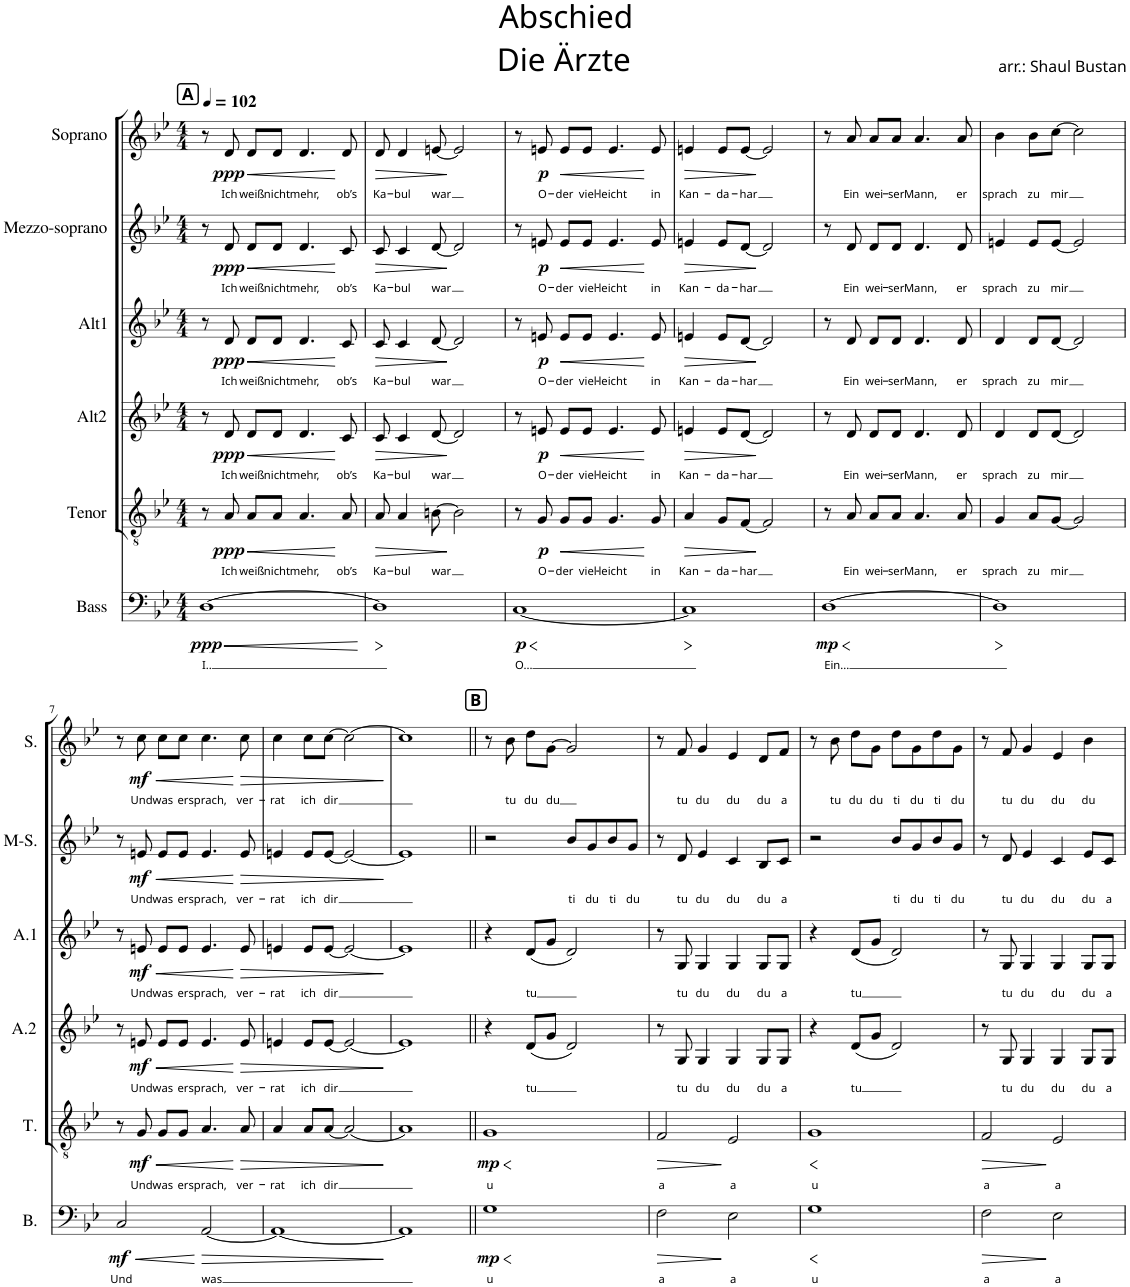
**kern	**text	**dynam	**kern	**text	**dynam	**kern	**text	**dynam	**kern	**text	**dynam	**kern	**text	**dynam	**kern	**text	**dynam
*part6	*part6	*part6	*part5	*part5	*part5	*part4	*part4	*part4	*part3	*part3	*part3	*part2	*part2	*part2	*part1	*part1	*part1
*staff6	*staff6	*staff6	*staff5	*staff5	*staff5	*staff4	*staff4	*staff4	*staff3	*staff3	*staff3	*staff2	*staff2	*staff2	*staff1	*staff1	*staff1
*I"Bass	*	*	*I"Tenor	*	*	*I"Alt2	*	*	*I"Alt1	*	*	*I"Mezzo-soprano	*	*	*I"Soprano	*	*
*I'B.	*	*	*I'T.	*	*	*I'A.2	*	*	*I'A.1	*	*	*I'M-S.	*	*	*I'S.	*	*
*clefF4	*	*	*clefGv2	*	*	*clefG2	*	*	*clefG2	*	*	*clefG2	*	*	*clefG2	*	*
*	*	*	*Trd7c12	*	*	*	*	*	*	*	*	*	*	*	*	*	*
*k[b-e-]	*	*	*k[b-e-]	*	*	*k[b-e-]	*	*	*k[b-e-]	*	*	*k[b-e-]	*	*	*k[b-e-]	*	*
*g:	*	*	*g:	*	*	*g:	*	*	*g:	*	*	*g:	*	*	*g:	*	*
*M4/4	*	*	*M4/4	*	*	*M4/4	*	*	*M4/4	*	*	*M4/4	*	*	*M4/4	*	*
*MM102	*	*	*MM102	*	*	*MM102	*	*	*MM102	*	*	*MM102	*	*	*MM102	*	*
!!LO:REH:place=s1:a:B:cj:fs=11.6929:t=A
=1	=1	=1	=1	=1	=1	=1	=1	=1	=1	=1	=1	=1	=1	=1	=1	=1	=1
!	!LO:LY:b	!LO:HP:b	!	!	!	!	!	!	!	!	!	!	!	!	!	!	!
!	!	!LO:DY:n=1:b	!	!	!	!	!	!	!	!	!	!	!	!	!	!	!
[1D	I..	< ppp	8r	.	.	8r	.	.	8r	.	.	8r	.	.	8r	.	.
!	!	!	!	!LO:LY:b	!LO:DY:b	!	!LO:LY:b	!LO:DY:b	!	!LO:LY:b	!LO:DY:b	!	!LO:LY:b	!LO:DY:b	!	!LO:LY:b	!LO:DY:b
.	.	.	8A/	Ich	ppp	8d/	Ich	ppp	8d/	Ich	ppp	8d/	Ich	ppp	8d/	Ich	ppp
!	!	!	!	!LO:LY:b	!LO:HP:b	!	!LO:LY:b	!LO:HP:b	!	!LO:LY:b	!LO:HP:b	!	!LO:LY:b	!LO:HP:b	!	!LO:LY:b	!LO:HP:b
.	.	.	8A/L	weiß	<	8d/L	weiß	<	8d/L	weiß	<	8d/L	weiß	<	8d/L	weiß	<
!	!	!	!	!LO:LY:b	!	!	!LO:LY:b	!	!	!LO:LY:b	!	!	!LO:LY:b	!	!	!LO:LY:b	!
.	.	.	8A/J	nicht	.	8d/J	nicht	.	8d/J	nicht	.	8d/J	nicht	.	8d/J	nicht	.
!	!	!	!	!LO:LY:b	!	!	!LO:LY:b	!	!	!LO:LY:b	!	!	!LO:LY:b	!	!	!LO:LY:b	!
.	.	.	4.A/	mehr,	.	4.d/	mehr,	.	4.d/	mehr,	.	4.d/	mehr,	.	4.d/	mehr,	.
!	!	!	!	!LO:LY:b	!	!	!LO:LY:b	!	!	!LO:LY:b	!	!	!LO:LY:b	!	!	!LO:LY:b	!
.	.	.	8A/	ob’s	.	8c/	ob’s	.	8c/	ob’s	.	8c/	ob’s	.	8d/	ob’s	[
.	.	[	.	.	.	.	.	.	.	.	.	.	.	.	.	.	.
=2	=2	=2	=2	=2	=2	=2	=2	=2	=2	=2	=2	=2	=2	=2	=2	=2	=2
!	!	!LO:HP:b	!	!LO:LY:b	!LO:HP:b	!	!LO:LY:b	!LO:HP:b	!	!LO:LY:b	!LO:HP:b	!	!LO:LY:b	!LO:HP:b	!	!LO:LY:b	!LO:HP:b
1D]	.	>	8A/	Ka-	>	8c/	Ka-	>	8c/	Ka-	>	8c/	Ka-	>	8d/	Ka-	>
!	!	!	!	!LO:LY:b	!	!	!LO:LY:b	!	!	!LO:LY:b	!	!	!LO:LY:b	!	!	!LO:LY:b	!
.	.	.	4A/	-bul	.	4c/	-bul	.	4c/	-bul	.	4c/	-bul	.	4d/	-bul	.
!	!	!	!	!LO:LY:b	!	!	!LO:LY:b	!	!	!LO:LY:b	!	!	!LO:LY:b	!	!	!LO:LY:b	!
.	.	.	[8Bn\	war	.	[8d/	war	.	[8d/	war	.	[8d/	war	.	[8en/	war	.
.	.	.	2B\]	.	[	2d/]	.	[	2d/]	.	[	2d/]	.	[	2e/]	.	]
.	.	]	.	.	.	.	.	.	.	.	.	.	.	.	.	.	.
=3	=3	=3	=3	=3	=3	=3	=3	=3	=3	=3	=3	=3	=3	=3	=3	=3	=3
!	!LO:LY:b	!LO:HP:b	!	!	!	!	!	!	!	!	!	!	!	!	!	!	!
!	!	!LO:DY:n=1:b	!	!	!	!	!	!	!	!	!	!	!	!	!	!	!
[1C	O...	< p	8r	.	.	8r	.	.	8r	.	.	8r	.	.	8r	.	.
!	!	!	!	!LO:LY:b	!LO:DY:b	!	!LO:LY:b	!LO:DY:b	!	!LO:LY:b	!LO:DY:b	!	!LO:LY:b	!LO:DY:b	!	!LO:LY:b	!LO:DY:b
.	.	.	8G/	O-	p	8en/	O-	p	8en/	O-	p	8en/	O-	p	8en/	O-	p
!	!	!	!	!LO:LY:b	!LO:HP:b	!	!LO:LY:b	!LO:HP:b	!	!LO:LY:b	!LO:HP:b	!	!LO:LY:b	!LO:HP:b	!	!LO:LY:b	!LO:HP:b
.	.	.	8G/L	-der	<	8e/L	-der	<	8e/L	-der	<	8e/L	-der	<	8e/L	-der	<
!	!	!	!	!LO:LY:b	!	!	!LO:LY:b	!	!	!LO:LY:b	!	!	!LO:LY:b	!	!	!LO:LY:b	!
.	.	.	8G/J	viel-	.	8e/J	viel-	.	8e/J	viel-	.	8e/J	viel-	.	8e/J	viel-	.
!	!	!	!	!LO:LY:b	!	!	!LO:LY:b	!	!	!LO:LY:b	!	!	!LO:LY:b	!	!	!LO:LY:b	!
.	.	.	4.G/	-leicht	.	4.e/	-leicht	.	4.e/	-leicht	.	4.e/	-leicht	.	4.e/	-leicht	.
!	!	!	!	!LO:LY:b	!	!	!LO:LY:b	!	!	!LO:LY:b	!	!	!LO:LY:b	!	!	!LO:LY:b	!
.	.	.	8G/	in	]	8e/	in	]	8e/	in	]	8e/	in	]	8e/	in	[
.	.	[	.	.	.	.	.	.	.	.	.	.	.	.	.	.	.
=4	=4	=4	=4	=4	=4	=4	=4	=4	=4	=4	=4	=4	=4	=4	=4	=4	=4
!	!	!LO:HP:b	!	!LO:LY:b	!LO:HP:b	!	!LO:LY:b	!LO:HP:b	!	!LO:LY:b	!LO:HP:b	!	!LO:LY:b	!LO:HP:b	!	!LO:LY:b	!LO:HP:b
1C]	.	>	4A/	Kan-	>	4en/	Kan-	>	4en/	Kan-	>	4en/	Kan-	>	4en/	Kan-	>
!	!	!	!	!LO:LY:b	!	!	!LO:LY:b	!	!	!LO:LY:b	!	!	!LO:LY:b	!	!	!LO:LY:b	!
.	.	.	8G/L	-da-	.	8e/L	-da-	.	8e/L	-da-	.	8e/L	-da-	.	8e/L	-da-	.
!	!	!	!	!LO:LY:b	!	!	!LO:LY:b	!	!	!LO:LY:b	!	!	!LO:LY:b	!	!	!LO:LY:b	!
.	.	.	[8F/J	-har	.	[8d/J	-har	.	[8d/J	-har	.	[8d/J	-har	.	[8e/J	-har	.
.	.	.	2F/]	.	[	2d/]	.	[	2d/]	.	[	2d/]	.	[	2e/]	.	]
.	.	]	.	.	.	.	.	.	.	.	.	.	.	.	.	.	.
=5	=5	=5	=5	=5	=5	=5	=5	=5	=5	=5	=5	=5	=5	=5	=5	=5	=5
!	!LO:LY:b	!LO:HP:b	!	!	!	!	!	!	!	!	!	!	!	!	!	!	!
!	!	!LO:DY:n=1:b	!	!	!	!	!	!	!	!	!	!	!	!	!	!	!
[1D	Ein...	< mp	8r	.	.	8r	.	.	8r	.	.	8r	.	.	8r	.	.
!	!	!	!	!LO:LY:b	!	!	!LO:LY:b	!	!	!LO:LY:b	!	!	!LO:LY:b	!	!	!LO:LY:b	!
.	.	.	8A/	Ein	.	8d/	Ein	.	8d/	Ein	.	8d/	Ein	.	8a/	Ein	.
!	!	!	!	!LO:LY:b	!	!	!LO:LY:b	!	!	!LO:LY:b	!	!	!LO:LY:b	!	!	!LO:LY:b	!
.	.	.	8A/L	wei-	.	8d/L	wei-	.	8d/L	wei-	.	8d/L	wei-	.	8a/L	wei-	.
!	!	!	!	!LO:LY:b	!	!	!LO:LY:b	!	!	!LO:LY:b	!	!	!LO:LY:b	!	!	!LO:LY:b	!
.	.	.	8A/J	-ser	.	8d/J	-ser	.	8d/J	-ser	.	8d/J	-ser	.	8a/J	-ser	.
!	!	!	!	!LO:LY:b	!	!	!LO:LY:b	!	!	!LO:LY:b	!	!	!LO:LY:b	!	!	!LO:LY:b	!
.	.	.	4.A/	Mann,	.	4.d/	Mann,	.	4.d/	Mann,	.	4.d/	Mann,	.	4.a/	Mann,	.
!	!	!	!	!LO:LY:b	!	!	!LO:LY:b	!	!	!LO:LY:b	!	!	!LO:LY:b	!	!	!LO:LY:b	!
.	.	.	8A/	er	.	8d/	er	.	8d/	er	.	8d/	er	.	8a/	er	.
.	.	[	.	.	.	.	.	.	.	.	.	.	.	.	.	.	.
=6	=6	=6	=6	=6	=6	=6	=6	=6	=6	=6	=6	=6	=6	=6	=6	=6	=6
!	!	!LO:HP:b	!	!LO:LY:b	!	!	!LO:LY:b	!	!	!LO:LY:b	!	!	!LO:LY:b	!	!	!LO:LY:b	!
1D]	.	>	4G/	sprach	.	4d/	sprach	.	4d/	sprach	.	4en/	sprach	.	4b-\	sprach	.
!	!	!	!	!LO:LY:b	!	!	!LO:LY:b	!	!	!LO:LY:b	!	!	!LO:LY:b	!	!	!LO:LY:b	!
.	.	.	8A/L	zu	.	8d/L	zu	.	8d/L	zu	.	8e/L	zu	.	8b-\L	zu	.
!	!	!	!	!LO:LY:b	!	!	!LO:LY:b	!	!	!LO:LY:b	!	!	!LO:LY:b	!	!	!LO:LY:b	!
.	.	.	[8G/J	mir	.	[8d/J	mir	.	[8d/J	mir	.	[8e/J	mir	.	[8cc\J	mir	.
.	.	.	2G/]	.	.	2d/]	.	.	2d/]	.	.	2e/]	.	.	2cc\]	.	.
!!LO:LB:g=z
=7	=7	=7	=7	=7	=7	=7	=7	=7	=7	=7	=7	=7	=7	=7	=7	=7	=7
!	!LO:LY:b	!LO:HP:b	!	!	!	!	!	!	!	!	!	!	!	!	!	!	!
!	!	!LO:DY:n=1:b	!	!	!	!	!	!	!	!	!	!	!	!	!	!	!
2C/	Und	< mf	8r	.	.	8r	.	.	8r	.	.	8r	.	.	8r	.	.
!	!	!	!	!LO:LY:b	!LO:HP:b	!	!LO:LY:b	!LO:HP:b	!	!LO:LY:b	!LO:HP:b	!	!LO:LY:b	!LO:HP:b	!	!LO:LY:b	!LO:HP:b
!	!	!	!	!	!LO:DY:n=1:b	!	!	!LO:DY:n=1:b	!	!	!LO:DY:n=1:b	!	!	!LO:DY:n=1:b	!	!	!LO:DY:n=1:b
.	.	.	8G/	Und	< mf	8en/	Und	< mf	8en/	Und	< mf	8en/	Und	< mf	8cc\	Und	< mf
!	!	!	!	!LO:LY:b	!	!	!LO:LY:b	!	!	!LO:LY:b	!	!	!LO:LY:b	!	!	!LO:LY:b	!
.	.	.	8G/L	was	.	8e/L	was	.	8e/L	was	.	8e/L	was	.	8cc\L	was	.
!	!	!	!	!LO:LY:b	!	!	!LO:LY:b	!	!	!LO:LY:b	!	!	!LO:LY:b	!	!	!LO:LY:b	!
.	.	.	8G/J	er	.	8e/J	er	.	8e/J	er	.	8e/J	er	.	8cc\J	er	.
!	!LO:LY:b	!LO:HP:n=1:b	!	!LO:LY:b	!	!	!LO:LY:b	!	!	!LO:LY:b	!	!	!LO:LY:b	!	!	!LO:LY:b	!
[2AA/	was	] >	4.A/	sprach,	.	4.e/	sprach,	.	4.e/	sprach,	.	4.e/	sprach,	.	4.cc\	sprach,	.
!	!	!	!	!LO:LY:b	!LO:HP:n=1:b	!	!LO:LY:b	!	!	!LO:LY:b	!	!	!LO:LY:b	!	!	!LO:LY:b	!LO:HP:n=1:b
.	.	.	8A/	ver-	] >	8e/	ver-	]	8e/	ver-	]	8e/	ver-	]	8cc\	ver-	[ >
=8	=8	=8	=8	=8	=8	=8	=8	=8	=8	=8	=8	=8	=8	=8	=8	=8	=8
!	!	!	!	!LO:LY:b	!	!	!LO:LY:b	!	!	!LO:LY:b	!	!	!LO:LY:b	!	!	!LO:LY:b	!
1AA_	.	.	4A/	-rat	.	4en/	-rat	.	4en/	-rat	.	4en/	-rat	.	4cc\	-rat	.
!	!	!	!	!LO:LY:b	!	!	!LO:LY:b	!	!	!LO:LY:b	!	!	!LO:LY:b	!	!	!LO:LY:b	!
.	.	.	8A/L	ich	.	8e/L	ich	.	8e/L	ich	.	8e/L	ich	.	8cc\L	ich	.
!	!	!	!	!LO:LY:b	!	!	!LO:LY:b	!	!	!LO:LY:b	!	!	!LO:LY:b	!	!	!LO:LY:b	!
.	.	.	[8A/J	dir	.	[8e/J	dir	.	[8e/J	dir	.	[8e/J	dir	.	[8cc\J	dir	.
.	.	.	2A/_	.	.	2e/_	.	.	2e/_	.	.	2e/_	.	.	2cc\_	.	.
.	.	[	.	.	[	.	.	[	.	.	[	.	.	[	.	.	]
=9	=9	=9	=9	=9	=9	=9	=9	=9	=9	=9	=9	=9	=9	=9	=9	=9	=9
1AA]	.	.	1A]	.	.	1e]	.	.	1e]	.	.	1e]	.	.	1cc]	.	.
.	.	]	.	.	]	.	.	.	.	.	.	.	.	.	.	.	.
!!LO:REH:place=s1:a:B:cj:fs=11.6929:t=B
=10||	=10||	=10||	=10||	=10||	=10||	=10||	=10||	=10||	=10||	=10||	=10||	=10||	=10||	=10||	=10||	=10||	=10||
!	!LO:LY:b	!LO:HP:b	!	!LO:LY:b	!LO:HP:b	!	!	!	!	!	!	!	!	!	!	!	!
!	!	!LO:DY:n=1:b	!	!	!LO:DY:n=1:b	!	!	!	!	!	!	!	!	!	!	!	!
1G	u	< mp	1G	u	< mp	4r	.	.	4r	.	.	2r	.	.	8r	.	.
!	!	!	!	!	!	!	!	!	!	!	!	!	!	!	!	!LO:LY:b	!
.	.	.	.	.	.	.	.	.	.	.	.	.	.	.	8b-\	tu	.
!	!	!	!	!	!	!	!LO:LY:b	!	!	!LO:LY:b	!	!	!	!	!	!LO:LY:b	!
.	.	.	.	.	.	(8d/L	tu	.	(8d/L	tu	.	.	.	.	8dd\L	du	.
!	!	!	!	!	!	!	!	!	!	!	!	!	!	!	!	!LO:LY:b	!
.	.	.	.	.	.	8g/J	.	.	8g/J	.	.	.	.	.	[8g\J	du	.
!	!	!	!	!	!	!	!	!	!	!	!	!	!LO:LY:b	!	!	!	!
.	.	.	.	.	.	2d/)	.	.	2d/)	.	.	8b-/L	ti	.	2g/]	.	.
!	!	!	!	!	!	!	!	!	!	!	!	!	!LO:LY:b	!	!	!	!
.	.	.	.	.	.	.	.	.	.	.	.	8g/	du	.	.	.	.
!	!	!	!	!	!	!	!	!	!	!	!	!	!LO:LY:b	!	!	!	!
.	.	.	.	.	.	.	.	.	.	.	.	8b-/	ti	.	.	.	.
!	!	!	!	!	!	!	!	!	!	!	!	!	!LO:LY:b	!	!	!	!
.	.	.	.	.	.	.	.	.	.	.	.	8g/J	du	.	.	.	.
=11	=11	=11	=11	=11	=11	=11	=11	=11	=11	=11	=11	=11	=11	=11	=11	=11	=11
!	!LO:LY:b	!LO:HP:b	!	!LO:LY:b	!LO:HP:b	!	!	!	!	!	!	!	!	!	!	!	!
2F\	a	>	2F/	a	>	8r	.	.	8r	.	.	8r	.	.	8r	.	.
!	!	!	!	!	!	!	!LO:LY:b	!	!	!LO:LY:b	!	!	!LO:LY:b	!	!	!LO:LY:b	!
.	.	.	.	.	.	8G/	tu	.	8G/	tu	.	8d/	tu	.	8f/	tu	.
!	!	!	!	!	!	!	!LO:LY:b	!	!	!LO:LY:b	!	!	!LO:LY:b	!	!	!LO:LY:b	!
.	.	.	.	.	.	4G/	du	.	4G/	du	.	4e-/	du	.	4g/	du	.
!	!LO:LY:b	!	!	!LO:LY:b	!	!	!LO:LY:b	!	!	!LO:LY:b	!	!	!LO:LY:b	!	!	!LO:LY:b	!
2E-\	a	[	2E-/	a	[	4G/	du	.	4G/	du	.	4c/	du	.	4e-/	du	.
!	!	!	!	!	!	!	!LO:LY:b	!	!	!LO:LY:b	!	!	!LO:LY:b	!	!	!LO:LY:b	!
.	.	.	.	.	.	8G/L	du	.	8G/L	du	.	8B-/L	du	.	8d/L	du	.
!	!	!	!	!	!	!	!LO:LY:b	!	!	!LO:LY:b	!	!	!LO:LY:b	!	!	!LO:LY:b	!
.	.	.	.	.	.	8G/J	a	.	8G/J	a	.	8c/J	a	.	8f/J	a	.
.	.	]	.	.	]	.	.	.	.	.	.	.	.	.	.	.	.
=12	=12	=12	=12	=12	=12	=12	=12	=12	=12	=12	=12	=12	=12	=12	=12	=12	=12
!	!LO:LY:b	!LO:HP:b	!	!LO:LY:b	!LO:HP:b	!	!	!	!	!	!	!	!	!	!	!	!
1G	u	<	1G	u	<	4r	.	.	4r	.	.	2r	.	.	8r	.	.
!	!	!	!	!	!	!	!	!	!	!	!	!	!	!	!	!LO:LY:b	!
.	.	.	.	.	.	.	.	.	.	.	.	.	.	.	8b-\	tu	.
!	!	!	!	!	!	!	!LO:LY:b	!	!	!LO:LY:b	!	!	!	!	!	!LO:LY:b	!
.	.	.	.	.	.	(8d/L	tu	.	(8d/L	tu	.	.	.	.	8dd\L	du	.
!	!	!	!	!	!	!	!	!	!	!	!	!	!	!	!	!LO:LY:b	!
.	.	.	.	.	.	8g/J	.	.	8g/J	.	.	.	.	.	8g\J	du	.
!	!	!	!	!	!	!	!	!	!	!	!	!	!LO:LY:b	!	!	!LO:LY:b	!
.	.	.	.	.	.	2d/)	.	.	2d/)	.	.	8b-/L	ti	.	8dd\L	ti	.
!	!	!	!	!	!	!	!	!	!	!	!	!	!LO:LY:b	!	!	!LO:LY:b	!
.	.	.	.	.	.	.	.	.	.	.	.	8g/	du	.	8g\	du	.
!	!	!	!	!	!	!	!	!	!	!	!	!	!LO:LY:b	!	!	!LO:LY:b	!
.	.	.	.	.	.	.	.	.	.	.	.	8b-/	ti	.	8dd\	ti	.
!	!	!	!	!	!	!	!	!	!	!	!	!	!LO:LY:b	!	!	!LO:LY:b	!
.	.	.	.	.	.	.	.	.	.	.	.	8g/J	du	.	8g\J	du	.
=13	=13	=13	=13	=13	=13	=13	=13	=13	=13	=13	=13	=13	=13	=13	=13	=13	=13
!	!LO:LY:b	!	!	!LO:LY:b	!	!	!	!	!	!	!	!	!	!	!	!	!
2F\	a	.	2F/	a	.	8r	.	.	8r	.	.	8r	.	.	8r	.	.
!	!	!	!	!	!	!	!LO:LY:b	!	!	!LO:LY:b	!	!	!LO:LY:b	!	!	!LO:LY:b	!
.	.	.	.	.	.	8G/	tu	.	8G/	tu	.	8d/	tu	.	8f/	tu	.
!	!	!	!	!	!	!	!LO:LY:b	!	!	!LO:LY:b	!	!	!LO:LY:b	!	!	!LO:LY:b	!
.	.	.	.	.	.	4G/	du	.	4G/	du	.	4e-/	du	.	4g/	du	.
!	!LO:LY:b	!	!	!LO:LY:b	!	!	!LO:LY:b	!	!	!LO:LY:b	!	!	!LO:LY:b	!	!	!LO:LY:b	!
2E-\	a	[	2E-/	a	[	4G/	du	.	4G/	du	.	4c/	du	.	4e-/	du	.
!	!	!	!	!	!	!	!LO:LY:b	!	!	!LO:LY:b	!	!	!LO:LY:b	!	!	!LO:LY:b	!
.	.	.	.	.	.	8G/L	du	.	8G/L	du	.	8e-/L	du	.	4b-\	du	.
!	!	!	!	!	!	!	!LO:LY:b	!	!	!LO:LY:b	!	!	!LO:LY:b	!	!	!	!
.	.	.	.	.	.	8G/J	a	.	8G/J	a	.	8c/J	a	.	.	.	.
=	=	=	=	=	=	=	=	=	=	=	=	=	=	=	=	=	=
*-	*-	*-	*-	*-	*-	*-	*-	*-	*-	*-	*-	*-	*-	*-	*-	*-	*-
